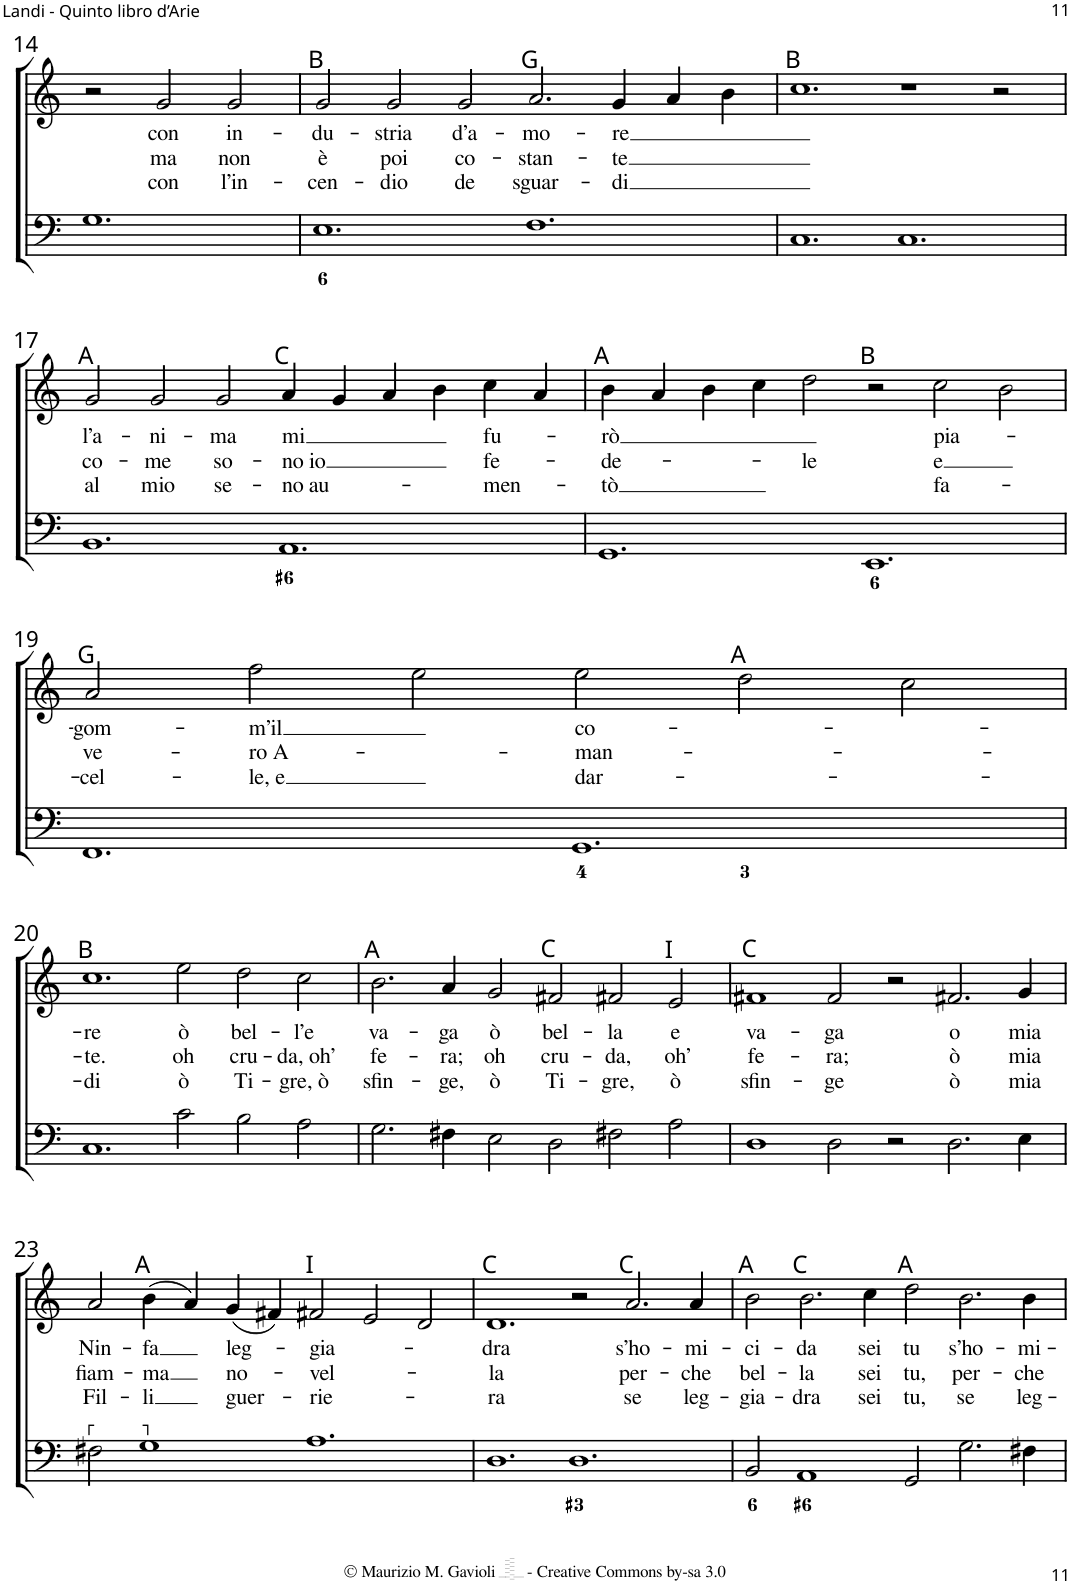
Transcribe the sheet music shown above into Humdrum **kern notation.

**kern	**kern	**text	**text	**text
*part2	*part1	*part1	*part1	*part1
*staff2	*staff1	*staff1	*staff1	*staff1
*I"Viola da gamba	*I"Voice	*	*	*
!!LO:PB:g=z
*clefF4	*clefG2	*	*	*
*k[]	*k[]	*	*	*
*M3/2	*M3/2	*	*	*
=14	=14	=14	=14	=14
1.G	2r	.	.	.
!	!	!LO:LY:b	!LO:LY:b	!LO:LY:b
.	2g/	con	ma	con
!	!	!LO:LY:b	!LO:LY:b	!LO:LY:b
.	2g/	in-	non	l’in-
=15	=15	=15	=15	=15
!	!LO:TX:a:t=B	!	!	!
!	!	!LO:LY:b	!LO:LY:b	!LO:LY:b
1.E	2g/	-du-	è	-cen-
!	!	!LO:LY:b	!LO:LY:b	!LO:LY:b
.	2g/	-stria	poi	-dio
!	!	!LO:LY:b	!LO:LY:b	!LO:LY:b
.	2g/	d’a-	co-	de
!	!LO:TX:a:t=G	!	!	!
!	!	!LO:LY:b	!LO:LY:b	!LO:LY:b
1.F	2.a/	-mo-	-stan-	sguar-
!	!	!LO:LY:b	!LO:LY:b	!LO:LY:b
.	4g/	-re	-te	-di
.	4a/	.	.	.
.	4b\	.	.	.
=16	=16	=16	=16	=16
!	!LO:TX:a:t=B	!	!	!
1.C	1.cc	.	.	.
1.C	1r	.	.	.
.	2r	.	.	.
!!LO:LB:g=z
=17	=17	=17	=17	=17
!	!LO:TX:a:t=A	!	!	!
!	!	!LO:LY:b	!LO:LY:b	!LO:LY:b
1.BB	2g/	l’a-	co-	al
!	!	!LO:LY:b	!LO:LY:b	!LO:LY:b
.	2g/	-ni-	-me	mio
!	!	!LO:LY:b	!LO:LY:b	!LO:LY:b
.	2g/	-ma	so-	se-
!	!LO:TX:a:t=C	!	!	!
!	!	!LO:LY:b	!LO:LY:b	!LO:LY:b
1.AA	4a/	mi	-no io	-no au-
.	4g/	.	.	.
.	4a/	.	.	.
.	4b\	.	.	.
!	!	!LO:LY:b	!LO:LY:b	!LO:LY:b
.	4cc\	fu-	fe-	-men-
.	4a/	.	.	.
=18	=18	=18	=18	=18
!	!LO:TX:a:t=A	!	!	!
!	!	!LO:LY:b	!LO:LY:b	!LO:LY:b
1.GG	4b\	-rò	-de-	-tò
.	4a/	.	.	.
.	4b\	.	.	.
.	4cc\	.	.	.
!	!	!	!LO:LY:b	!
.	2dd\	.	-le	.
!	!LO:TX:a:t=B	!	!	!
1.EE	2r	.	.	.
!	!	!LO:LY:b	!LO:LY:b	!LO:LY:b
.	2cc\	pia-	e	fa-
.	2b\	.	.	.
!!LO:LB:g=z
=19	=19	=19	=19	=19
!	!LO:TX:a:t=G	!	!	!
!	!	!LO:LY:b	!LO:LY:b	!LO:LY:b
1.FF	2a/	-gom-	ve-	-cel-
!	!	!LO:LY:b	!LO:LY:b	!LO:LY:b
.	2ff\	-m’il	-ro A-	-le, e
.	2ee\	.	.	.
!	!	!LO:LY:b	!LO:LY:b	!LO:LY:b
1.GG	2ee\	co-	-man-	dar-
!	!LO:TX:a:t=A	!	!	!
.	2dd\	.	.	.
.	2cc\	.	.	.
!!LO:LB:g=z
=20	=20	=20	=20	=20
!	!LO:TX:a:t=B	!	!	!
!	!	!LO:LY:b	!LO:LY:b	!LO:LY:b
1.C	1.cc	-re	-te.	-di
!	!	!LO:LY:b	!LO:LY:b	!LO:LY:b
2c\	2ee\	ò	oh	ò
!	!	!LO:LY:b	!LO:LY:b	!LO:LY:b
2B\	2dd\	bel-	cru-	Ti-
!	!	!LO:LY:b	!LO:LY:b	!LO:LY:b
2A\	2cc\	-l’e	-da, oh’	-gre, ò
=21	=21	=21	=21	=21
!	!LO:TX:a:t=A	!	!	!
!	!	!LO:LY:b	!LO:LY:b	!LO:LY:b
2.G\	2.b\	va-	fe-	sfin-
!	!	!LO:LY:b	!LO:LY:b	!LO:LY:b
4F#X\	4a/	-ga	-ra;	-ge,
!	!	!LO:LY:b	!LO:LY:b	!LO:LY:b
2E\	2g/	ò	oh	ò
!	!LO:TX:a:t=C	!	!	!
!	!	!LO:LY:b	!LO:LY:b	!LO:LY:b
2D\	2f#X/	bel-	cru-	Ti-
!	!	!LO:LY:b	!LO:LY:b	!LO:LY:b
2F#X\	2f#X/	-la	-da,	-gre,
!	!LO:TX:a:t=I	!	!	!
!	!	!LO:LY:b	!LO:LY:b	!LO:LY:b
2A\	2e/	e	oh’	ò
=22	=22	=22	=22	=22
!	!LO:TX:a:t=C	!	!	!
!	!	!LO:LY:b	!LO:LY:b	!LO:LY:b
1D	1f#X	va-	fe-	sfin-
!	!	!LO:LY:b	!LO:LY:b	!LO:LY:b
2D\	2f#/	-ga	-ra;	-ge
2r	2r	.	.	.
!	!	!LO:LY:b	!LO:LY:b	!LO:LY:b
2.D\	2.f#X/	o	ò	ò
!	!	!LO:LY:b	!LO:LY:b	!LO:LY:b
4E\	4g/	mia	mia	mia
!!LO:LB:g=z
=23	=23	=23	=23	=23
!LO:TX:a:t=┌	!	!	!	!
!	!	!LO:LY:b	!LO:LY:b	!LO:LY:b
2F#X\	2a/	Nin-	fiam-	Fil-
!	!LO:TX:a:t=A	!	!	!
!LO:TX:a:t=┐	!	!	!	!
!	!	!LO:LY:b	!LO:LY:b	!LO:LY:b
1G	(4b\	-fa	-ma	-li
.	4a/)	.	.	.
!	!	!LO:LY:b	!LO:LY:b	!LO:LY:b
.	(4g/	leg-	no-	guer-
.	4f#X/)	.	.	.
!	!LO:TX:a:t=I	!	!	!
!	!	!LO:LY:b	!LO:LY:b	!LO:LY:b
1.A	2f#X/	-gia-	-vel-	-rie-
.	2e/	.	.	.
.	2d/	.	.	.
=24	=24	=24	=24	=24
!	!LO:TX:a:t=C	!	!	!
!	!	!LO:LY:b	!LO:LY:b	!LO:LY:b
1.D	1.d	-dra	-la	-ra
1.D	2r	.	.	.
!	!LO:TX:a:t=C	!	!	!
!	!	!LO:LY:b	!LO:LY:b	!LO:LY:b
.	2.a/	s’ho-	per-	se
!	!	!LO:LY:b	!LO:LY:b	!LO:LY:b
.	4a/	-mi-	-che	leg-
=25	=25	=25	=25	=25
!	!LO:TX:a:t=A	!	!	!
!	!	!LO:LY:b	!LO:LY:b	!LO:LY:b
2BB/	2b\	-ci-	bel-	-gia-
!	!LO:TX:a:t=C	!	!	!
!	!	!LO:LY:b	!LO:LY:b	!LO:LY:b
1AA	2.b\	-da	-la	-dra
!	!	!LO:LY:b	!LO:LY:b	!LO:LY:b
.	4cc\	sei	sei	sei
!	!LO:TX:a:t=A	!	!	!
!	!	!LO:LY:b	!LO:LY:b	!LO:LY:b
2GG/	2dd\	tu	tu,	tu,
!	!	!LO:LY:b	!LO:LY:b	!LO:LY:b
2.G\	2.b\	s’ho-	per-	se
!	!	!LO:LY:b	!LO:LY:b	!LO:LY:b
4F#X\	4b\	-mi-	-che	leg-
=	=	=	=	=
*-	*-	*-	*-	*-
